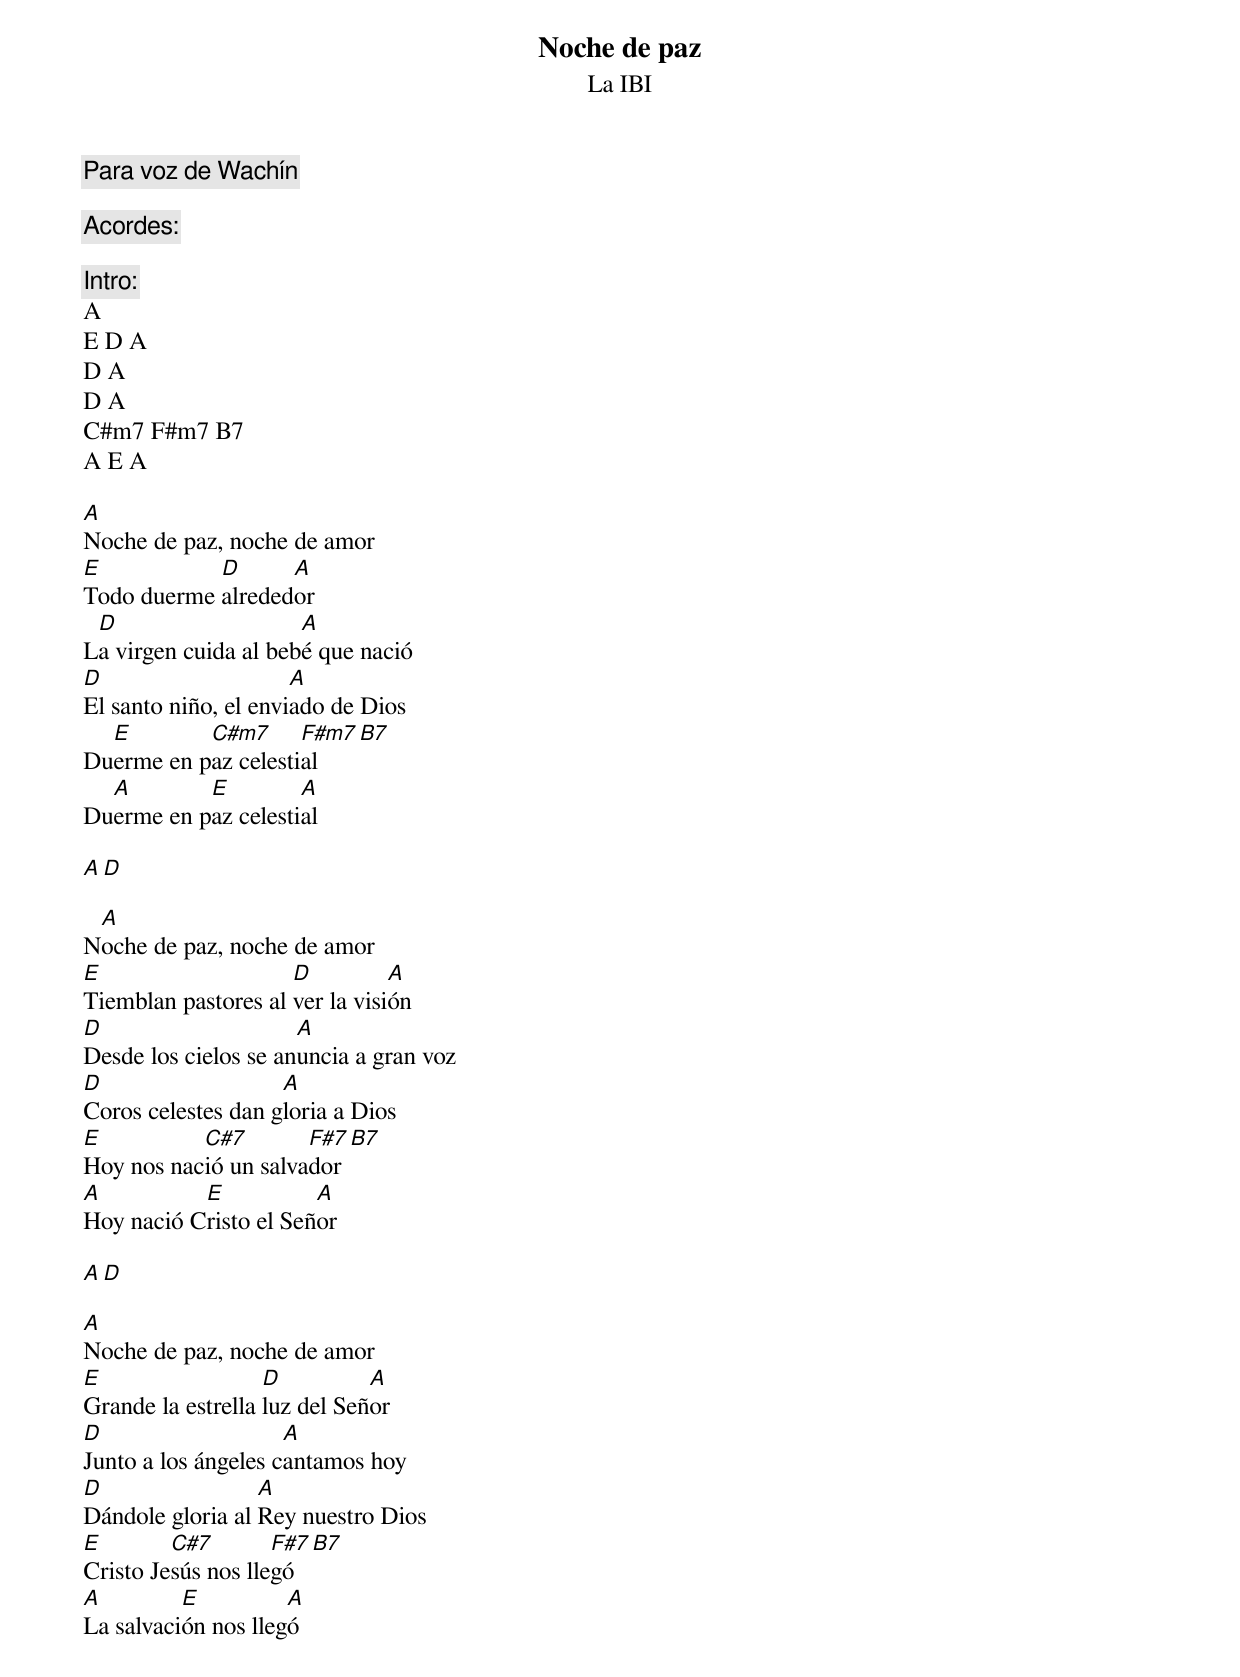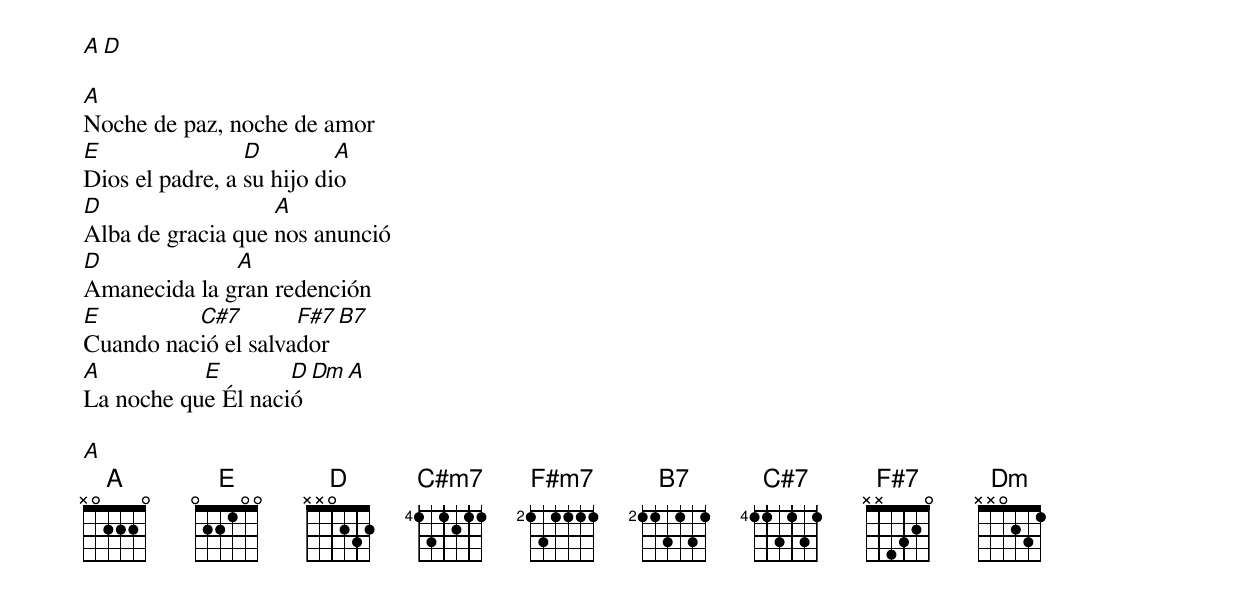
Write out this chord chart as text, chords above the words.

Noche de paz
La IBI
Para voz de Wachín

Acordes:
C#m7 464544
C#7  446464
F#m7 242222
B7   224242

Intro:
A
E D A
D A
D A
C#m7 F#m7 B7
A E A

A
Noche de paz, noche de amor
E           D      A
Todo duerme alrededor
 D                    A
La virgen cuida al bebé que nació
D                     A
El santo niño, el enviado de Dios
  E        C#m7      F#m7  B7
Duerme en paz celestial
  A        E         A
Duerme en paz celestial

A D

 A
Noche de paz, noche de amor
E                    D          A
Tiemblan pastores al ver la visión
D                     A
Desde los cielos se anuncia a gran voz
D                   A
Coros celestes dan gloria a Dios
E          C#7        F#7  B7
Hoy nos nació un salvador
A          E           A
Hoy nació Cristo el Señor

A D

A
Noche de paz, noche de amor
E                  D          A
Grande la estrella luz del Señor
D                    A
Junto a los ángeles cantamos hoy
D                 A
Dándole gloria al Rey nuestro Dios
E        C#7        F#7  B7
Cristo Jesús nos llegó
A         E          A
La salvación nos llegó

A D

A
Noche de paz, noche de amor
E                D         A
Dios el padre, a su hijo dio
D                  A
Alba de gracia que nos anunció
D             A
Amanecida la gran redención
E         C#7        F#7  B7
Cuando nació el salvador
A          E        D Dm A
La noche que Él nació

A
